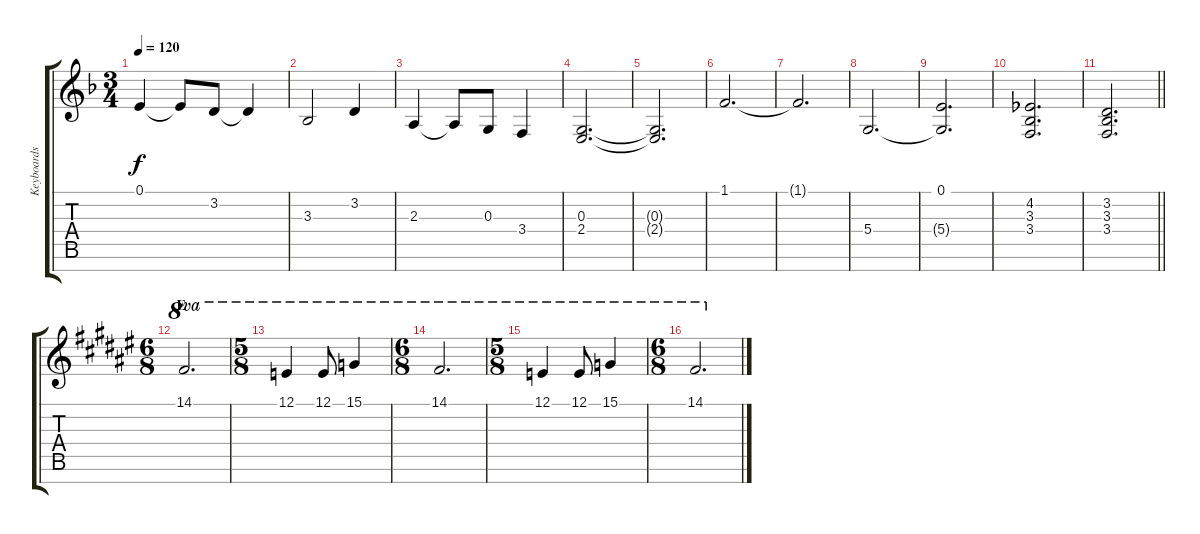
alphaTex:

\track ("Keyboards (high register)" "Keyboards ") {instrument acousticgrandpiano}
\staff {score tabs}
\tuning (E4 B3 G3 D3 A2 E2 B1) {hide}
\ts (3 4)
\tempo 120
\clef g2
\ks dminor
0.1.4{dy f} 0.1{t}.8 3.2.8 3.2{t}.4 |
3.3.2 3.2.4 |
2.3.4 2.3{t}.8 0.3.8 3.4.4 |
(0.3 2.4).2{d} |
(0.3{t} 2.4{t}).2{d} |
1.1.2{d} |
1.1{t}.2{d} |
5.4.2{d} |
(0.1 5.4{t}).2{d} |
(4.2 3.3 3.4).2{d} |
\barLineRight lightlight
(3.2 3.3 3.4).2{d} |
\ts (6 8)
\section ("" "E")
\ks d#minor
14.1.2{d ot 8va volume 13 instrument glockenspiel} |
\ts (5 8)
12.1.4{ot 8va} 12.1.8{ot 8va} 15.1.4{ot 8va} |
\ts (6 8)
14.1.2{d ot 8va} |
\ts (5 8)
12.1.4{ot 8va} 12.1.8{ot 8va} 15.1.4{ot 8va} |
\ts (6 8)
14.1.2{d ot 8va}
